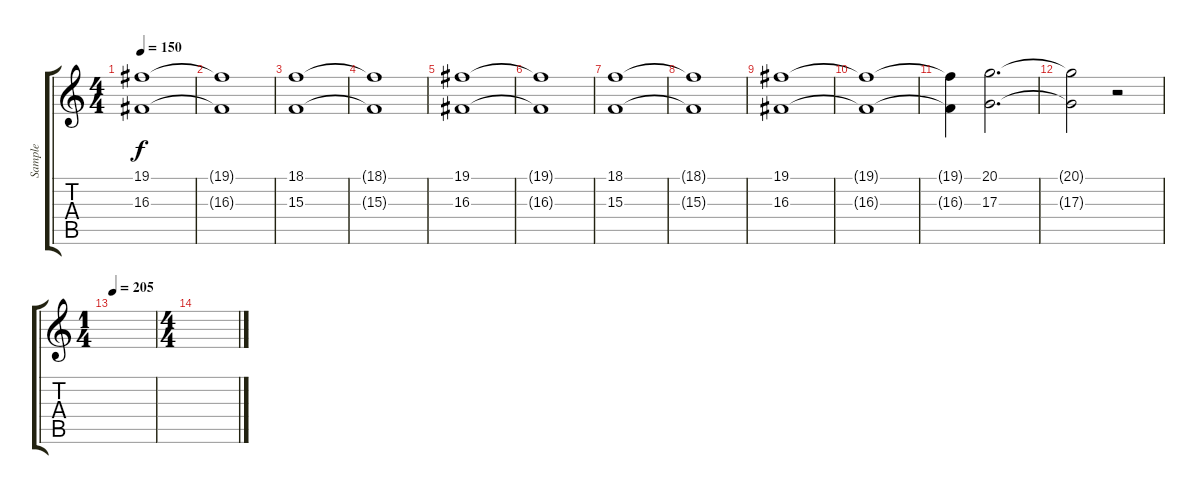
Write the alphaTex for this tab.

\track ("Sample" "Sample") {instrument stringensemble1}
\staff {score tabs}
\tuning (B3 Gb3 D3 A2 E2 B1) {hide}
\ts (4 4)
\tempo 150
\clef g2
\ks c
(19.1 16.3).1{dy f} |
(19.1{t} 16.3{t}).1 |
(18.1 15.3).1 |
(18.1{t} 15.3{t}).1 |
(19.1 16.3).1 |
(19.1{t} 16.3{t}).1 |
(18.1 15.3).1 |
(18.1{t} 15.3{t}).1 |
(19.1 16.3).1 |
(19.1{t} 16.3{t}).1 |
(19.1{t} 16.3{t}).4 (20.1 17.3).2{d} |
(20.1{t} 17.3{t}).2 r.2 |
\ts (1 4)
\tempo 205
|
\ts (4 4)
